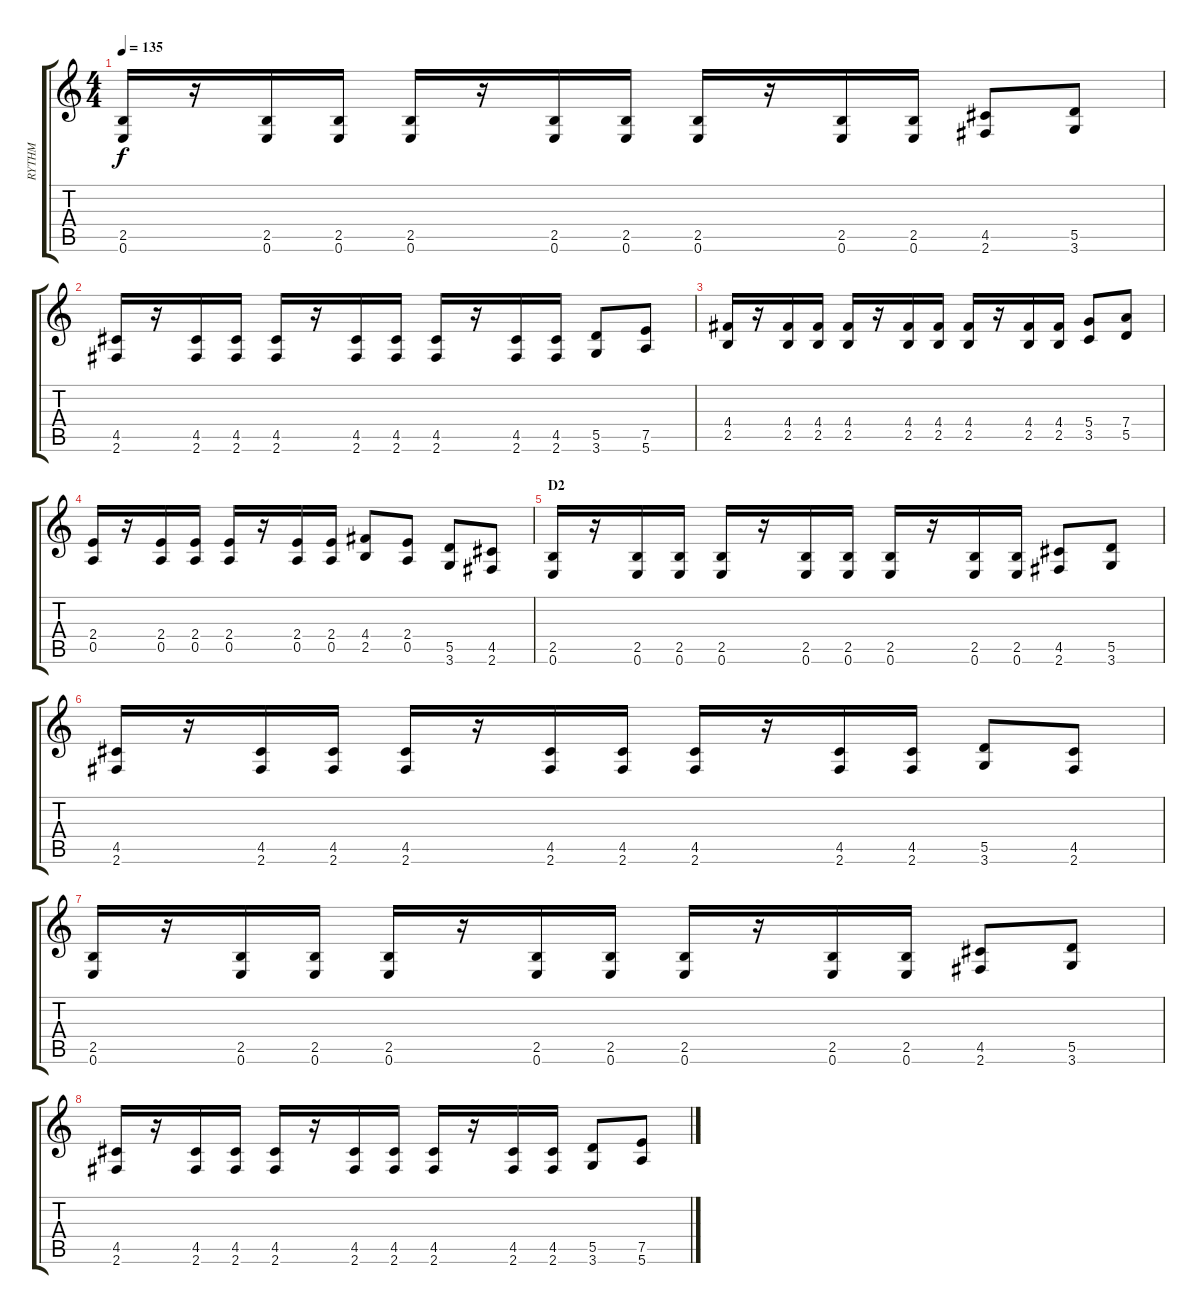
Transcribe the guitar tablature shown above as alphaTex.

\track ("RYTHM" "RYTHM") {instrument distortionguitar}
\staff {score tabs}
\tuning (E4 B3 G3 D3 A2 E2) {hide}
\ts (4 4)
\tempo 135
\clef g2
\ks c
(2.5 0.6).16{dy f} r.16 (2.5 0.6).16 (2.5 0.6).16 (2.5 0.6).16 r.16 (2.5 0.6).16 (2.5 0.6).16 (2.5 0.6).16 r.16 (2.5 0.6).16 (2.5 0.6).16 (4.5 2.6).8 (5.5 3.6).8 |
(4.5 2.6).16 r.16 (4.5 2.6).16 (4.5 2.6).16 (4.5 2.6).16 r.16 (4.5 2.6).16 (4.5 2.6).16 (4.5 2.6).16 r.16 (4.5 2.6).16 (4.5 2.6).16 (5.5 3.6).8 (7.5 5.6).8 |
(4.4 2.5).16 r.16 (4.4 2.5).16 (4.4 2.5).16 (4.4 2.5).16 r.16 (4.4 2.5).16 (4.4 2.5).16 (4.4 2.5).16 r.16 (4.4 2.5).16 (4.4 2.5).16 (5.4 3.5).8 (7.4 5.5).8 |
(2.4 0.5).16 r.16 (2.4 0.5).16 (2.4 0.5).16 (2.4 0.5).16 r.16 (2.4 0.5).16 (2.4 0.5).16 (4.4 2.5).8 (2.4 0.5).8 (5.5 3.6).8 (4.5 2.6).8 |
\section ("" "D2")
(2.5 0.6).16 r.16 (2.5 0.6).16 (2.5 0.6).16 (2.5 0.6).16 r.16 (2.5 0.6).16 (2.5 0.6).16 (2.5 0.6).16 r.16 (2.5 0.6).16 (2.5 0.6).16 (4.5 2.6).8 (5.5 3.6).8 |
(4.5 2.6).16 r.16 (4.5 2.6).16 (4.5 2.6).16 (4.5 2.6).16 r.16 (4.5 2.6).16 (4.5 2.6).16 (4.5 2.6).16 r.16 (4.5 2.6).16 (4.5 2.6).16 (5.5 3.6).8 (4.5 2.6).8 |
(2.5 0.6).16 r.16 (2.5 0.6).16 (2.5 0.6).16 (2.5 0.6).16 r.16 (2.5 0.6).16 (2.5 0.6).16 (2.5 0.6).16 r.16 (2.5 0.6).16 (2.5 0.6).16 (4.5 2.6).8 (5.5 3.6).8 |
(4.5 2.6).16 r.16 (4.5 2.6).16 (4.5 2.6).16 (4.5 2.6).16 r.16 (4.5 2.6).16 (4.5 2.6).16 (4.5 2.6).16 r.16 (4.5 2.6).16 (4.5 2.6).16 (5.5 3.6).8 (7.5 5.6).8
